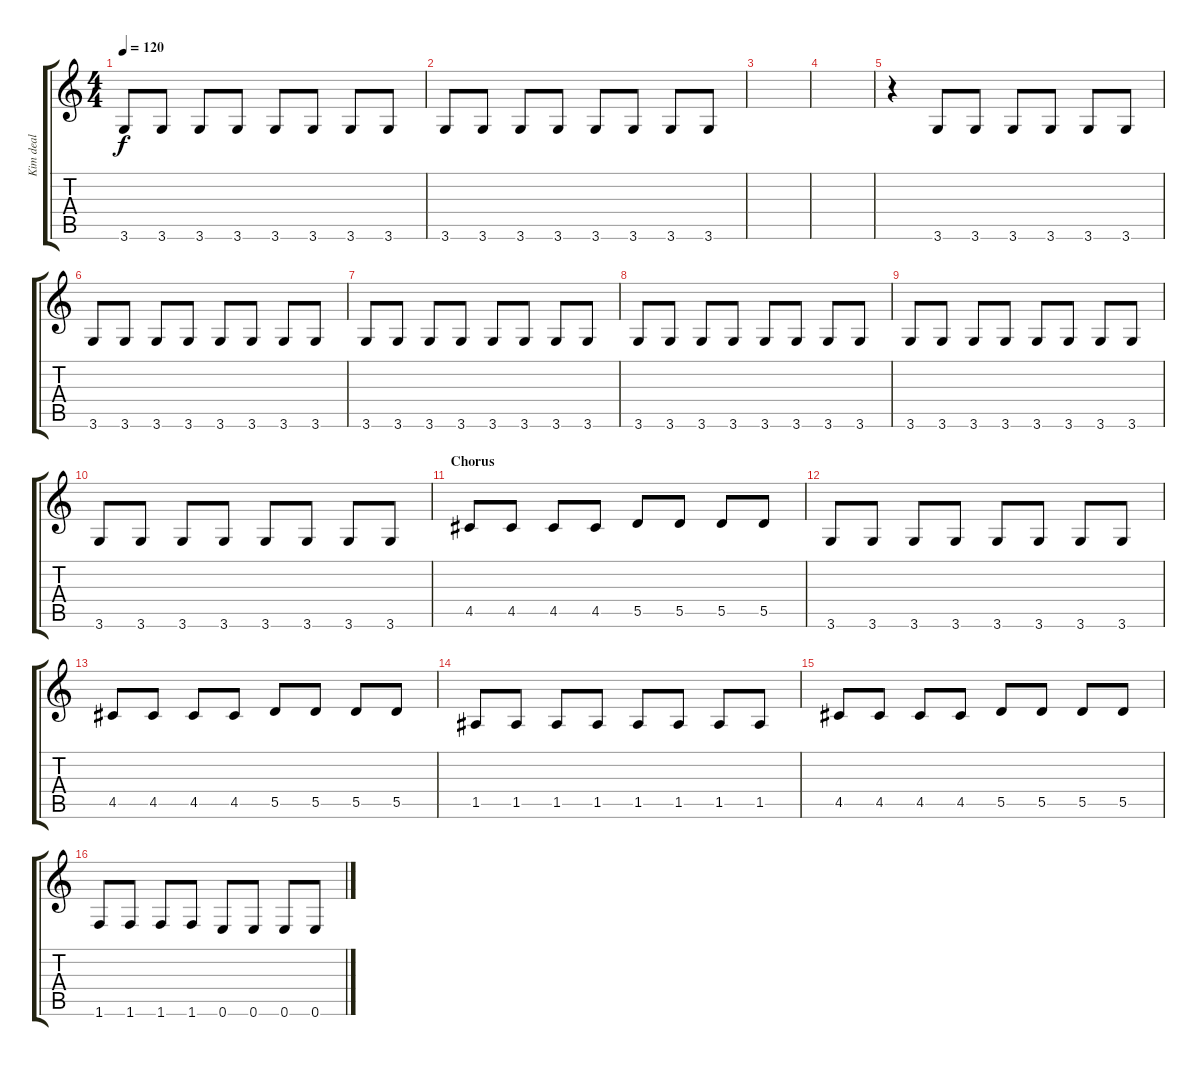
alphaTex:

\track ("Kim deal" "Kim deal") {instrument electricbasspick}
\staff {score tabs}
\tuning (E4 B3 G3 D3 A2 E2) {hide}
\ts (4 4)
\tempo 120
\clef g2
\ks c
3.6.8{dy f} 3.6.8 3.6.8 3.6.8 3.6.8 3.6.8 3.6.8 3.6.8 |
3.6.8 3.6.8 3.6.8 3.6.8 3.6.8 3.6.8 3.6.8 3.6.8 |
|
|
r.4 3.6.8 3.6.8 3.6.8 3.6.8 3.6.8 3.6.8 |
3.6.8 3.6.8 3.6.8 3.6.8 3.6.8 3.6.8 3.6.8 3.6.8 |
3.6.8 3.6.8 3.6.8 3.6.8 3.6.8 3.6.8 3.6.8 3.6.8 |
3.6.8 3.6.8 3.6.8 3.6.8 3.6.8 3.6.8 3.6.8 3.6.8 |
3.6.8 3.6.8 3.6.8 3.6.8 3.6.8 3.6.8 3.6.8 3.6.8 |
3.6.8 3.6.8 3.6.8 3.6.8 3.6.8 3.6.8 3.6.8 3.6.8 |
\section ("" "Chorus")
4.5.8 4.5.8 4.5.8 4.5.8 5.5.8 5.5.8 5.5.8 5.5.8 |
3.6.8 3.6.8 3.6.8 3.6.8 3.6.8 3.6.8 3.6.8 3.6.8 |
4.5.8 4.5.8 4.5.8 4.5.8 5.5.8 5.5.8 5.5.8 5.5.8 |
1.5.8 1.5.8 1.5.8 1.5.8 1.5.8 1.5.8 1.5.8 1.5.8 |
4.5.8 4.5.8 4.5.8 4.5.8 5.5.8 5.5.8 5.5.8 5.5.8 |
1.6.8 1.6.8 1.6.8 1.6.8 0.6.8 0.6.8 0.6.8 0.6.8
